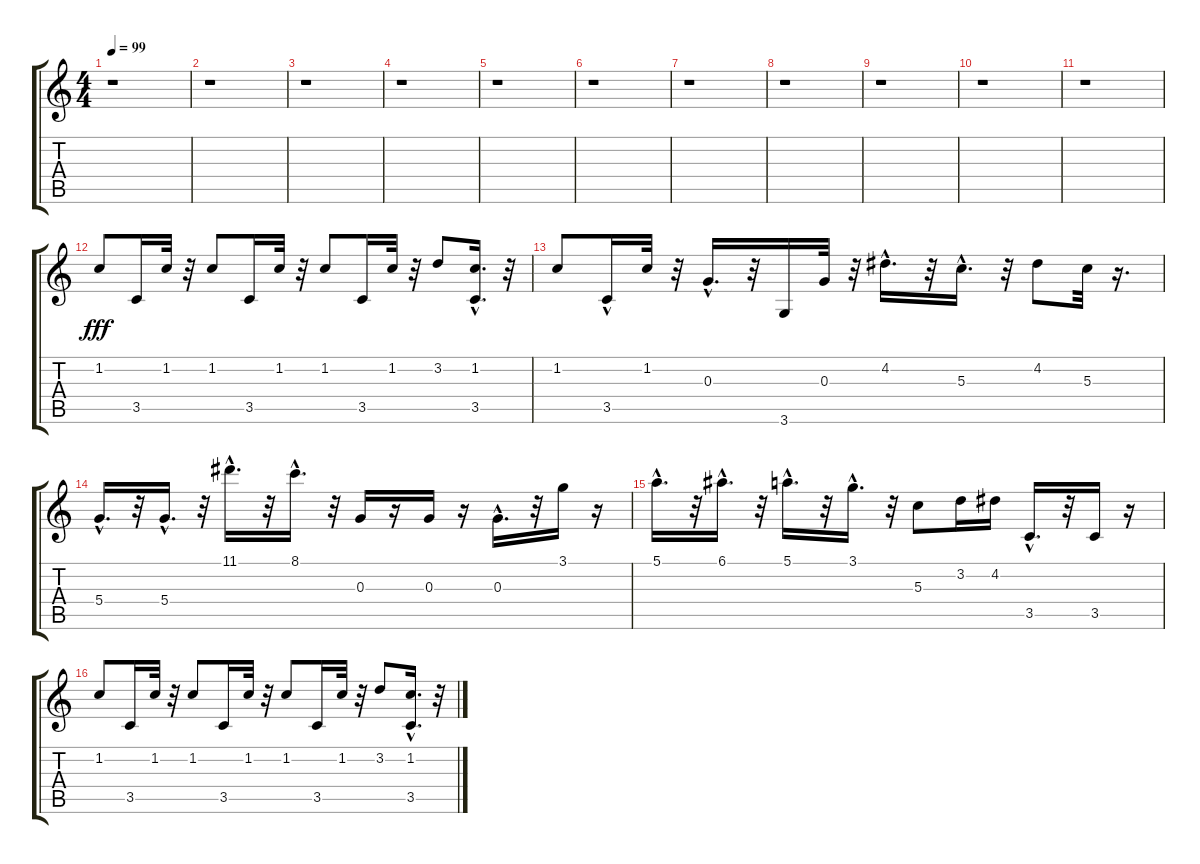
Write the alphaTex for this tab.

\track "" {instrument electricbassfinger}
\staff {score tabs}
\tuning (E4 B3 G3 D3 A2 E2) {hide}
\ts (4 4)
\tempo 99
\clef g2
\ks c
r.1{dy fff} |
r.1 |
r.1 |
r.1 |
r.1 |
r.1 |
r.1 |
r.1 |
r.1 |
r.1 |
r.1 |
1.2.8 3.5.16 1.2.32 r.32 1.2.8 3.5.16 1.2.32 r.32 1.2.8 3.5.16 1.2.32 r.32 3.2.8 (1.2{hac} 3.5).16{d} r.32 |
1.2.8 3.5{hac}.16 1.2.32 r.32 0.3{hac}.16{d} r.32 3.6.16 0.3.32 r.32 4.2{hac}.16{d} r.32 5.3{hac}.16{d} r.32 4.2.8 5.3.32 r.16{d} |
5.4{hac}.16{d} r.32 5.4{hac}.16{d} r.32 11.1{hac}.16{d} r.32 8.1{hac}.16{d} r.32 0.3.16 r.16 0.3.16 r.16 0.3{hac}.16{d} r.32 3.1.16 r.16 |
5.1{hac}.16{d} r.32 6.1{hac}.16{d} r.32 5.1{hac}.16{d} r.32 3.1{hac}.16{d} r.32 5.3.8 3.2.16 4.2.16 3.5{hac}.16{d} r.32 3.5.16 r.16 |
1.2.8 3.5.16 1.2.32 r.32 1.2.8 3.5.16 1.2.32 r.32 1.2.8 3.5.16 1.2.32 r.32 3.2.8 (1.2{hac} 3.5).16{d} r.32
